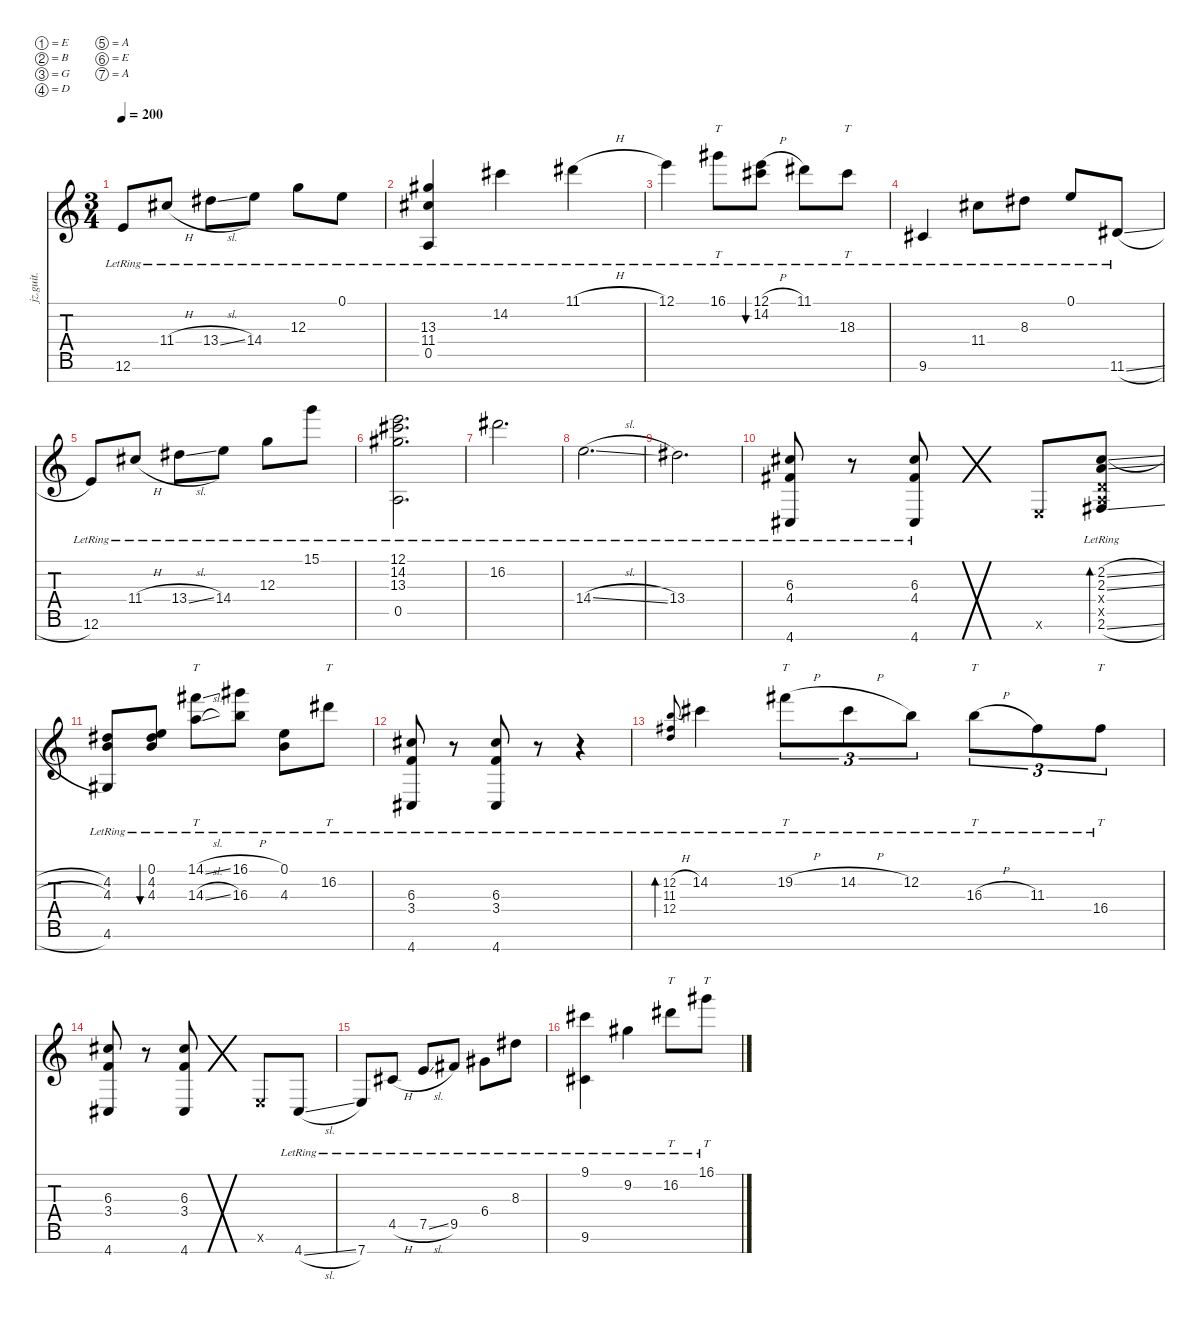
\defaultSystemsLayout 4
\hideDynamics
\bracketExtendMode nobrackets
\track ("Life is Roblox" "jz.guit.") {instrument electricguitarjazz}
\staff {score tabs}
\tuning (E4 B3 G3 D3 A2 E2 A1)
\ts (3 4)
\tempo 200
\clef g2
\ks c
12.6{lr}.8{dy mf beam Up} 11.4{h lr acc #}.8{beam Up} 13.4{sl lr acc #}.8{beam Down} 14.4{lr}.8{beam Down} 12.3{lr}.8{beam Down} 0.1{lr}.8{beam Down} |
(13.3{lr acc #} 11.4{lr acc #} 0.5{lr}).4{beam Up} 14.2{lr acc #}.4{beam Down} 11.1{h lr acc #}.4{beam Down} |
12.1{lr}.4{beam Down} 16.1{lr acc #}.8{tt beam Down} (12.1{h lr} 14.2{lr acc #}).8{bu 56 beam Down} 11.1{lr acc #}.8{beam Down} 18.3{lr acc #}.8{tt beam Down} |
9.6{lr acc #}.4{beam Up} 11.4{lr acc #}.8{beam Down} 8.3{lr acc #}.8{beam Down} 0.1{lr}.8{beam Up} 11.6{sl lr acc #}.8{beam Up} |
12.6{lr}.8{beam Up} 11.4{h lr acc #}.8{beam Up} 13.4{sl lr acc #}.8{beam Down} 14.4{lr}.8{beam Down} 12.3{lr}.8{beam Down} 15.1{lr}.8{beam Down} |
(12.1{lr} 14.2{lr acc #} 13.3{lr acc #} 0.5{lr}).2{d beam Down} |
16.2{lr acc #}.2{d beam Down} |
14.4{sl lr}.2{d beam Down} |
13.4{lr acc #}.2{d beam Down} |
(6.3{lr acc #} 4.4{lr acc #} 4.7{lr acc #}).8{beam Up} r.8{beam Down} (6.3{lr acc #} 4.4{lr acc #} 4.7{lr acc #}).8{beam Up} ().8{ds beam Down} 0.6{x}.8{beam Up} (2.6{sl lr acc #} 0.5{x} 0.4{x} 2.3{sl lr} 2.2{sl lr acc #}).8{bd 55 beam Up} |
(4.2{lr acc #} 4.3{lr} 4.6{lr acc #}).8{beam Up} (4.3{lr} 4.2{lr acc #} 0.1{lr}).8{bu 54 beam Up} (14.1{sl lr acc #} 14.3{sl lr}).8{tt beam Down} (16.3{lr} 16.1{h lr acc #}).8{beam Down} (0.1{lr} 4.3{lr}).8{beam Down} 16.2{lr acc #}.8{tt beam Down} |
(6.3{lr acc #} 3.4{lr} 4.7{lr acc #}).8{beam Up} r.8{beam Down} (6.3{lr acc #} 3.4{lr} 4.7{lr acc #}).8{beam Up} r.8{beam Down} r.4{beam Down} |
(12.2{h lr} 11.3{lr acc #} 12.4{lr}).8{bd 54 gr onbeat beam Up} 14.2{lr acc #}.4{beam Down} 19.2{h lr acc #}.8{tt tu (3 2) beam Down} 14.2{h lr acc #}.8{tu (3 2) beam Down} 12.2{lr}.8{tu (3 2) beam Down} 16.3{h lr}.8{tt tu (3 2) beam Down} 11.3{lr acc #}.8{tu (3 2) beam Down} 16.4{lr acc #}.8{tt tu (3 2) beam Down} |
(6.3{acc #} 3.4 4.7{acc #}).8{beam Up} r.8{beam Down} (6.3{acc #} 3.4 4.7{acc #}).8{beam Up} ().8{ds beam Down} 0.6{x}.8{beam Up} 4.7{sl lr acc #}.8{beam Up} |
7.7{lr}.8{beam Up} 4.5{h lr acc #}.8{beam Up} 7.5{sl lr}.8{beam Up} 9.5{lr acc #}.8{beam Up} 6.4{lr acc #}.8{beam Down} 8.3{lr acc #}.8{beam Down} |
(9.1{lr acc #} 9.6{lr acc #}).4{beam Down} 9.2{lr acc #}.4{beam Down} 16.2{lr acc #}.8{tt beam Down} 16.1{lr acc #}.8{tt beam Down}
